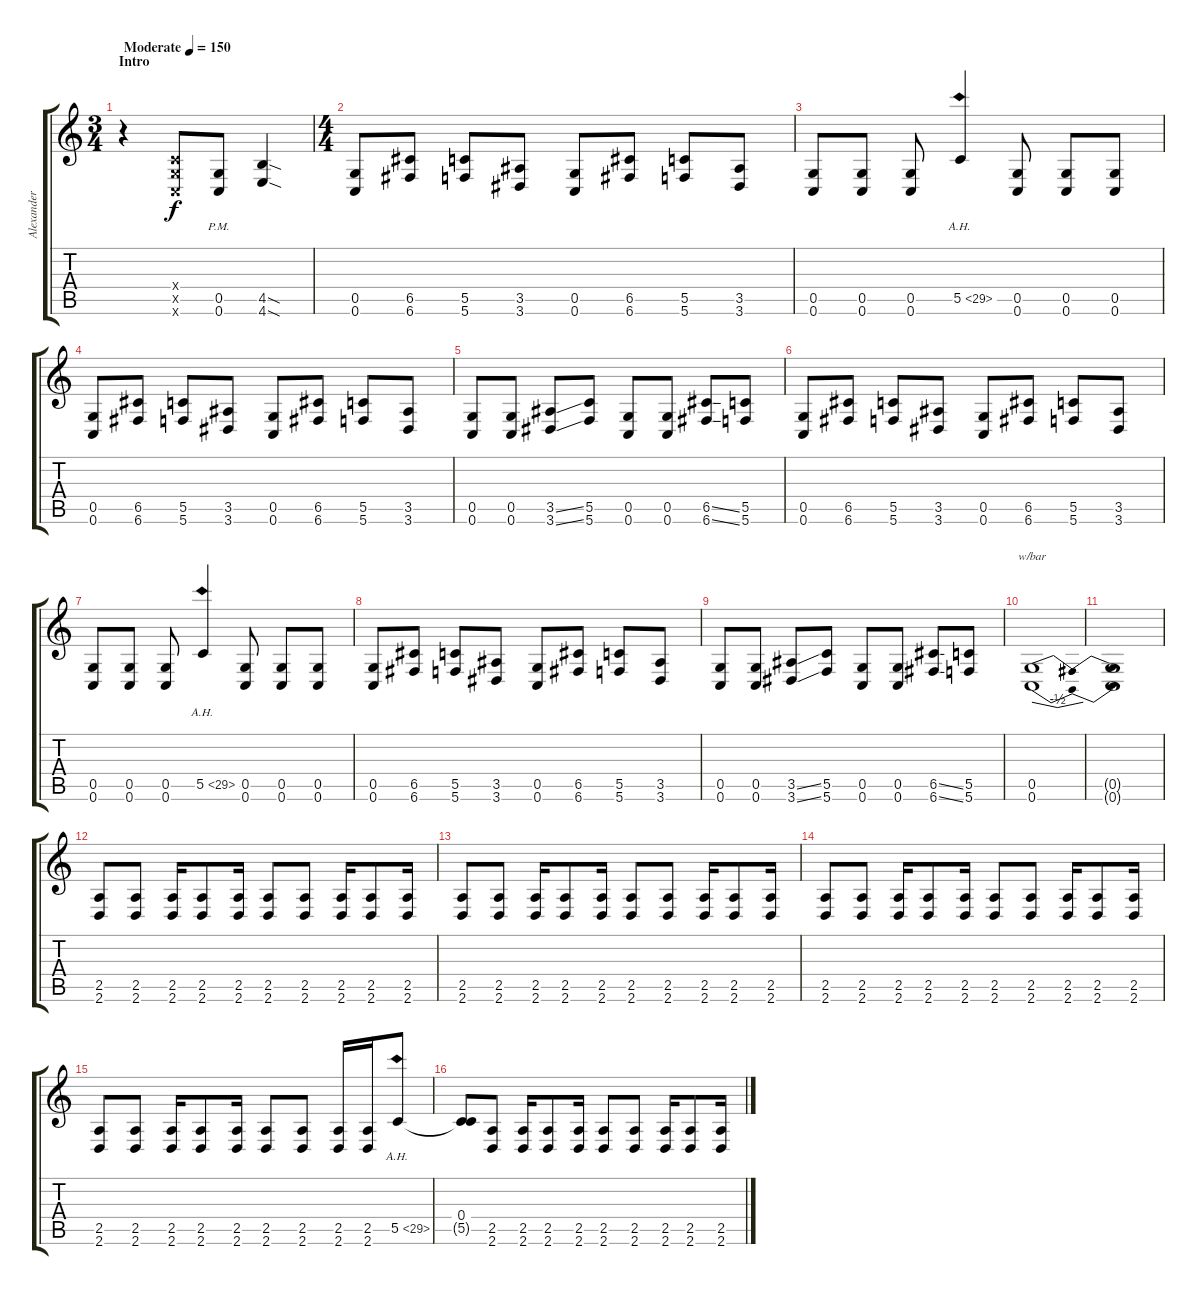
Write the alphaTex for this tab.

\track ("Alexander Kuoppala" "Alexander ") {instrument distortionguitar}
\staff {score tabs}
\tuning (D4 A3 F3 C3 G2 C2) {hide}
\ts (3 4)
\section ("" "Intro")
\tempo (150 "Moderate")
\clef g2
\ks c
r.4{dy f instrument distortionguitar} (0.4{x} 0.5{x} 0.6{x}).8 (0.5{pm} 0.6{pm}).8 (4.5{sod} 4.6{sod}).4 |
\ts (4 4)
(0.5 0.6).8 (6.5 6.6).8 (5.5 5.6).8 (3.5 3.6).8 (0.5 0.6).8 (6.5 6.6).8 (5.5 5.6).8 (3.5 3.6).8 |
(0.5 0.6).8 (0.5 0.6).8 (0.5 0.6).8 5.5{ah 24}.4 (0.5 0.6).8 (0.5 0.6).8 (0.5 0.6).8 |
(0.5 0.6).8 (6.5 6.6).8 (5.5 5.6).8 (3.5 3.6).8 (0.5 0.6).8 (6.5 6.6).8 (5.5 5.6).8 (3.5 3.6).8 |
(0.5 0.6).8 (0.5 0.6).8 (3.5{ss} 3.6{ss}).8 (5.5 5.6).8 (0.5 0.6).8 (0.5 0.6).8 (6.5{ss} 6.6{ss}).8 (5.5 5.6).8 |
(0.5 0.6).8 (6.5 6.6).8 (5.5 5.6).8 (3.5 3.6).8 (0.5 0.6).8 (6.5 6.6).8 (5.5 5.6).8 (3.5 3.6).8 |
(0.5 0.6).8 (0.5 0.6).8 (0.5 0.6).8 5.5{ah 24}.4 (0.5 0.6).8 (0.5 0.6).8 (0.5 0.6).8 |
(0.5 0.6).8 (6.5 6.6).8 (5.5 5.6).8 (3.5 3.6).8 (0.5 0.6).8 (6.5 6.6).8 (5.5 5.6).8 (3.5 3.6).8 |
(0.5 0.6).8 (0.5 0.6).8 (3.5{ss} 3.6{ss}).8 (5.5 5.6).8 (0.5 0.6).8 (0.5 0.6).8 (6.5{ss} 6.6{ss}).8 (5.5 5.6).8 |
(0.5 0.6).1{tbe (dip default 0 0 30 -2 60 0)} |
(0.5{t} 0.6{t}).1 |
(2.5 2.6).8 (2.5 2.6).8 (2.5 2.6).16 (2.5 2.6).8 (2.5 2.6).16 (2.5 2.6).8 (2.5 2.6).8 (2.5 2.6).16 (2.5 2.6).8 (2.5 2.6).16 |
(2.5 2.6).8 (2.5 2.6).8 (2.5 2.6).16 (2.5 2.6).8 (2.5 2.6).16 (2.5 2.6).8 (2.5 2.6).8 (2.5 2.6).16 (2.5 2.6).8 (2.5 2.6).16 |
(2.5 2.6).8 (2.5 2.6).8 (2.5 2.6).16 (2.5 2.6).8 (2.5 2.6).16 (2.5 2.6).8 (2.5 2.6).8 (2.5 2.6).16 (2.5 2.6).8 (2.5 2.6).16 |
(2.5 2.6).8 (2.5 2.6).8 (2.5 2.6).16 (2.5 2.6).8 (2.5 2.6).16 (2.5 2.6).8 (2.5 2.6).8 (2.5 2.6).16 (2.5 2.6).16 5.5{ah 24}.8 |
(0.4 5.5{t}).8 (2.5 2.6).8 (2.5 2.6).16 (2.5 2.6).8 (2.5 2.6).16 (2.5 2.6).8 (2.5 2.6).8 (2.5 2.6).16 (2.5 2.6).8 (2.5 2.6).16
